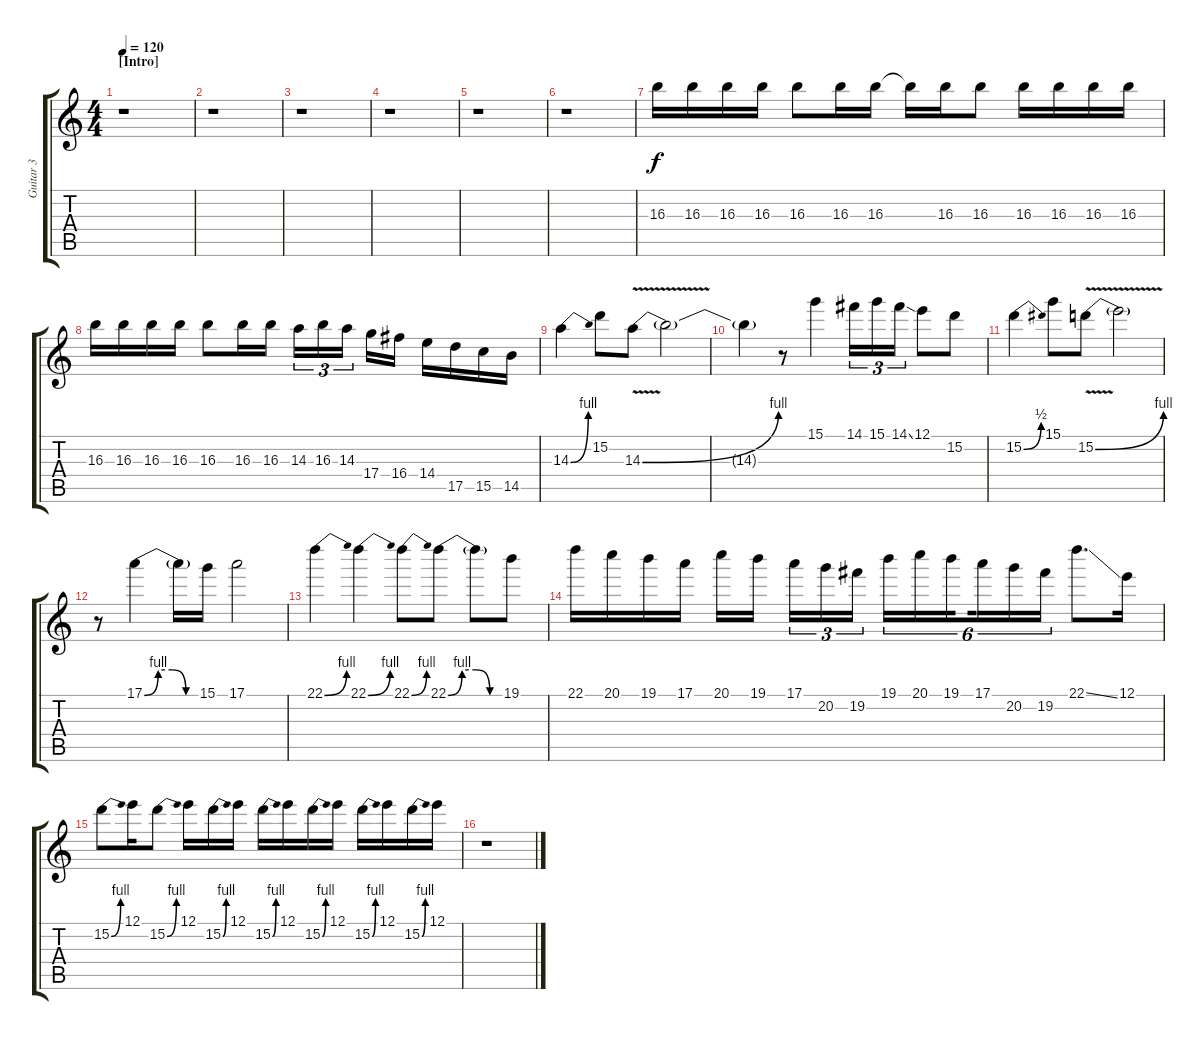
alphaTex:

\track ("Guitar 3" "Guitar 3") {instrument distortionguitar}
\staff {score tabs}
\tuning (E4 B3 G3 D3 A2 E2) {hide}
\ts (4 4)
\section ("" "[Intro]")
\tempo 120
\clef g2
\ks c
r.1{dy f instrument distortionguitar} |
r.1 |
r.1 |
r.1 |
r.1 |
r.1 |
16.3.16 16.3.16 16.3.16 16.3.16 16.3.8 16.3.16 16.3.16 16.3{t}.16 16.3.16 16.3.8 16.3.16 16.3.16 16.3.16 16.3.16 |
16.3.16 16.3.16 16.3.16 16.3.16 16.3.8 16.3.16 16.3.16 14.3.16{tu (3 2)} 16.3.16{tu (3 2)} 14.3.16{tu (3 2) beam splitsecondary} 17.4.16 16.4.16 14.4.16 17.5.16 15.5.16 14.5.16 |
14.3{be (bend 0 0 60 4)}.4 15.2.8 14.3{be (bend 0 0 60 4) v}.8 14.3{t}.2 |
14.3{t}.4 r.8 15.1.4 14.1.16{tu (3 2)} 15.1.16{tu (3 2)} 14.1{ss}.16{tu (3 2)} 12.1.8 15.2.8 |
15.2{be (bend 0 0 60 2)}.4 15.1.8 15.2{be (bend 0 0 60 4) v}.8 15.2{t}.2 |
r.8 17.1{be (custom 0 0 15 4 30 4 45 0 60 0)}.4 17.1{t}.16 15.1.16 17.1.2 |
22.1{be (bend 0 0 60 4)}.4 22.1{be (bend 0 0 60 4)}.4 22.1{be (bend 0 0 60 4)}.8 22.1{be (custom 0 0 15 4 30 4 45 0 60 0)}.8 22.1{t}.8 19.1.8 |
22.1.16 20.1.16 19.1.16 17.1.16 20.1.16 19.1.16{beam splitsecondary} 17.1.16{tu (3 2)} 20.2.16{tu (3 2)} 19.2.16{tu (3 2)} 19.1.16{tu (6 4)} 20.1.16{tu (6 4)} 19.1.16{tu (6 4) beam splitsecondary} 17.1.16{tu (6 4)} 20.2.16{tu (6 4)} 19.2.16{tu (6 4)} 22.1{ss}.8{d} 12.1.16 |
15.2{be (bend 0 0 60 4)}.8 12.1.16 15.2{be (bend 0 0 60 4)}.8 12.1.16 15.2{be (bend 0 0 60 4)}.16 12.1.16 15.2{be (bend 0 0 60 4)}.16 12.1.16 15.2{be (bend 0 0 60 4)}.16 12.1.16 15.2{be (bend 0 0 60 4)}.16 12.1.16 15.2{be (bend 0 0 60 4)}.16 12.1.16 |
r.1
